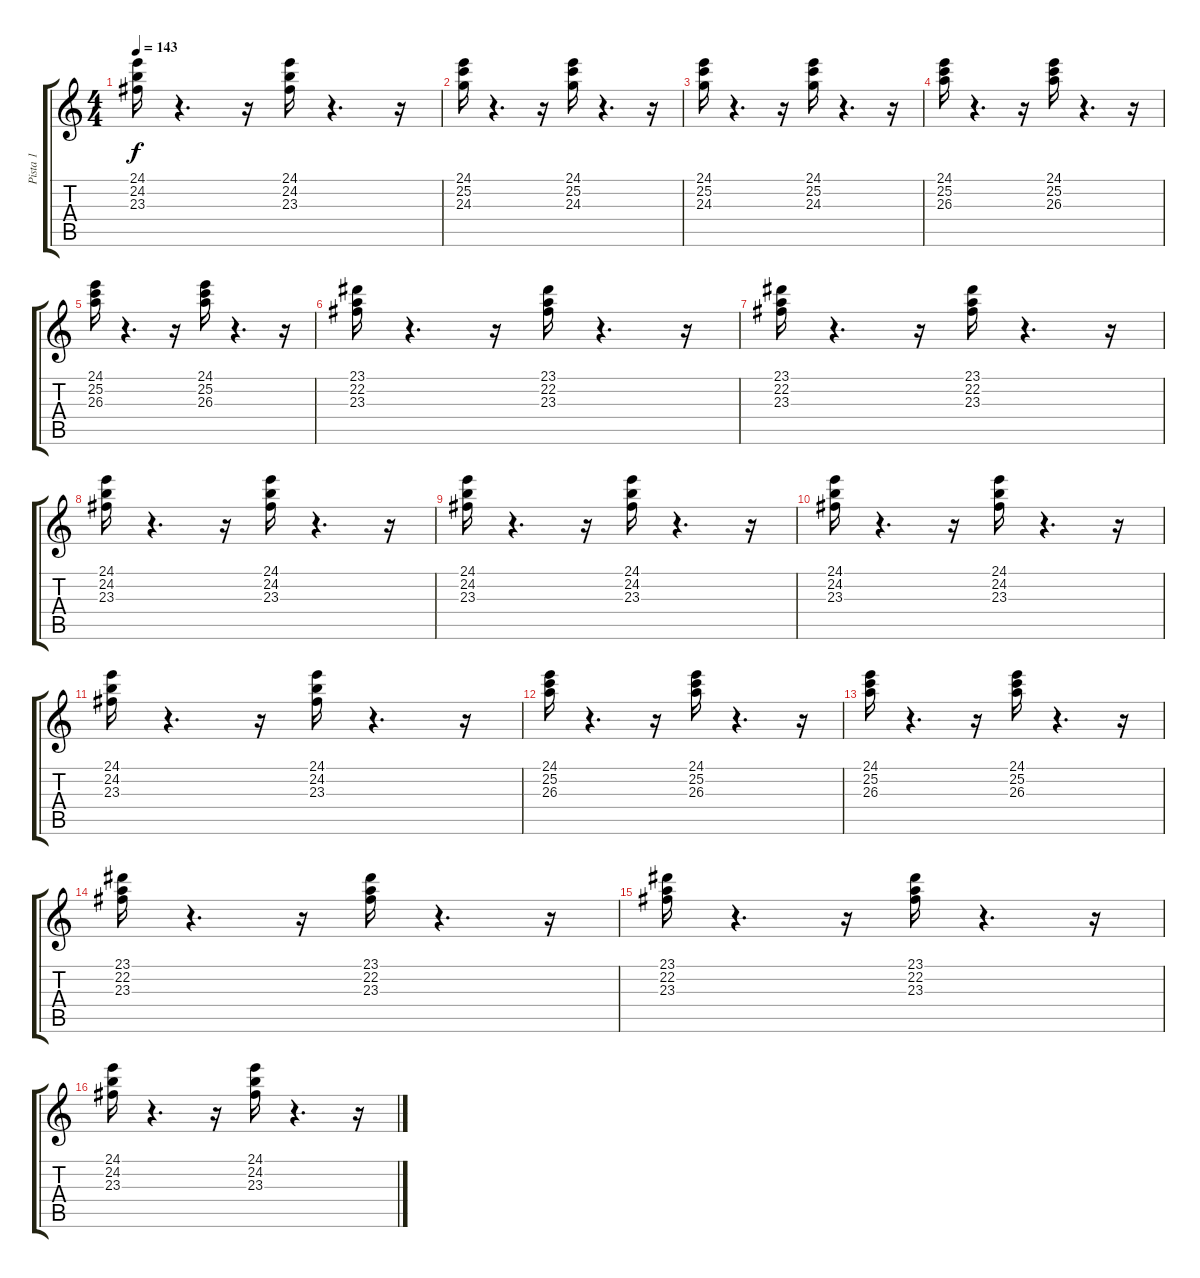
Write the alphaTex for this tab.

\track ("Pista 1" "Pista 1") {instrument rockorgan}
\staff {score tabs}
\tuning (E4 B3 G3 D3 A2 E2) {hide}
\ts (4 4)
\tempo 143
\clef g2
\ks c
(24.1 24.2 23.3).16{dy f} r.4{d} r.16 (24.1 24.2 23.3).16 r.4{d} r.16 |
(24.1 25.2 24.3).16 r.4{d} r.16 (24.1 25.2 24.3).16 r.4{d} r.16 |
(24.1 25.2 24.3).16 r.4{d} r.16 (24.1 25.2 24.3).16 r.4{d} r.16 |
(24.1 25.2 26.3).16 r.4{d} r.16 (24.1 25.2 26.3).16 r.4{d} r.16 |
(24.1 25.2 26.3).16 r.4{d} r.16 (24.1 25.2 26.3).16 r.4{d} r.16 |
(23.1 22.2 23.3).16 r.4{d} r.16 (23.1 22.2 23.3).16 r.4{d} r.16 |
(23.1 22.2 23.3).16 r.4{d} r.16 (23.1 22.2 23.3).16 r.4{d} r.16 |
(24.1 24.2 23.3).16 r.4{d} r.16 (24.1 24.2 23.3).16 r.4{d} r.16 |
(24.1 24.2 23.3).16 r.4{d} r.16 (24.1 24.2 23.3).16 r.4{d} r.16 |
(24.1 24.2 23.3).16 r.4{d} r.16 (24.1 24.2 23.3).16 r.4{d} r.16 |
(24.1 24.2 23.3).16 r.4{d} r.16 (24.1 24.2 23.3).16 r.4{d} r.16 |
(24.1 25.2 26.3).16 r.4{d} r.16 (24.1 25.2 26.3).16 r.4{d} r.16 |
(24.1 25.2 26.3).16 r.4{d} r.16 (24.1 25.2 26.3).16 r.4{d} r.16 |
(23.1 22.2 23.3).16 r.4{d} r.16 (23.1 22.2 23.3).16 r.4{d} r.16 |
(23.1 22.2 23.3).16 r.4{d} r.16 (23.1 22.2 23.3).16 r.4{d} r.16 |
(24.1 24.2 23.3).16 r.4{d} r.16 (24.1 24.2 23.3).16 r.4{d} r.16
